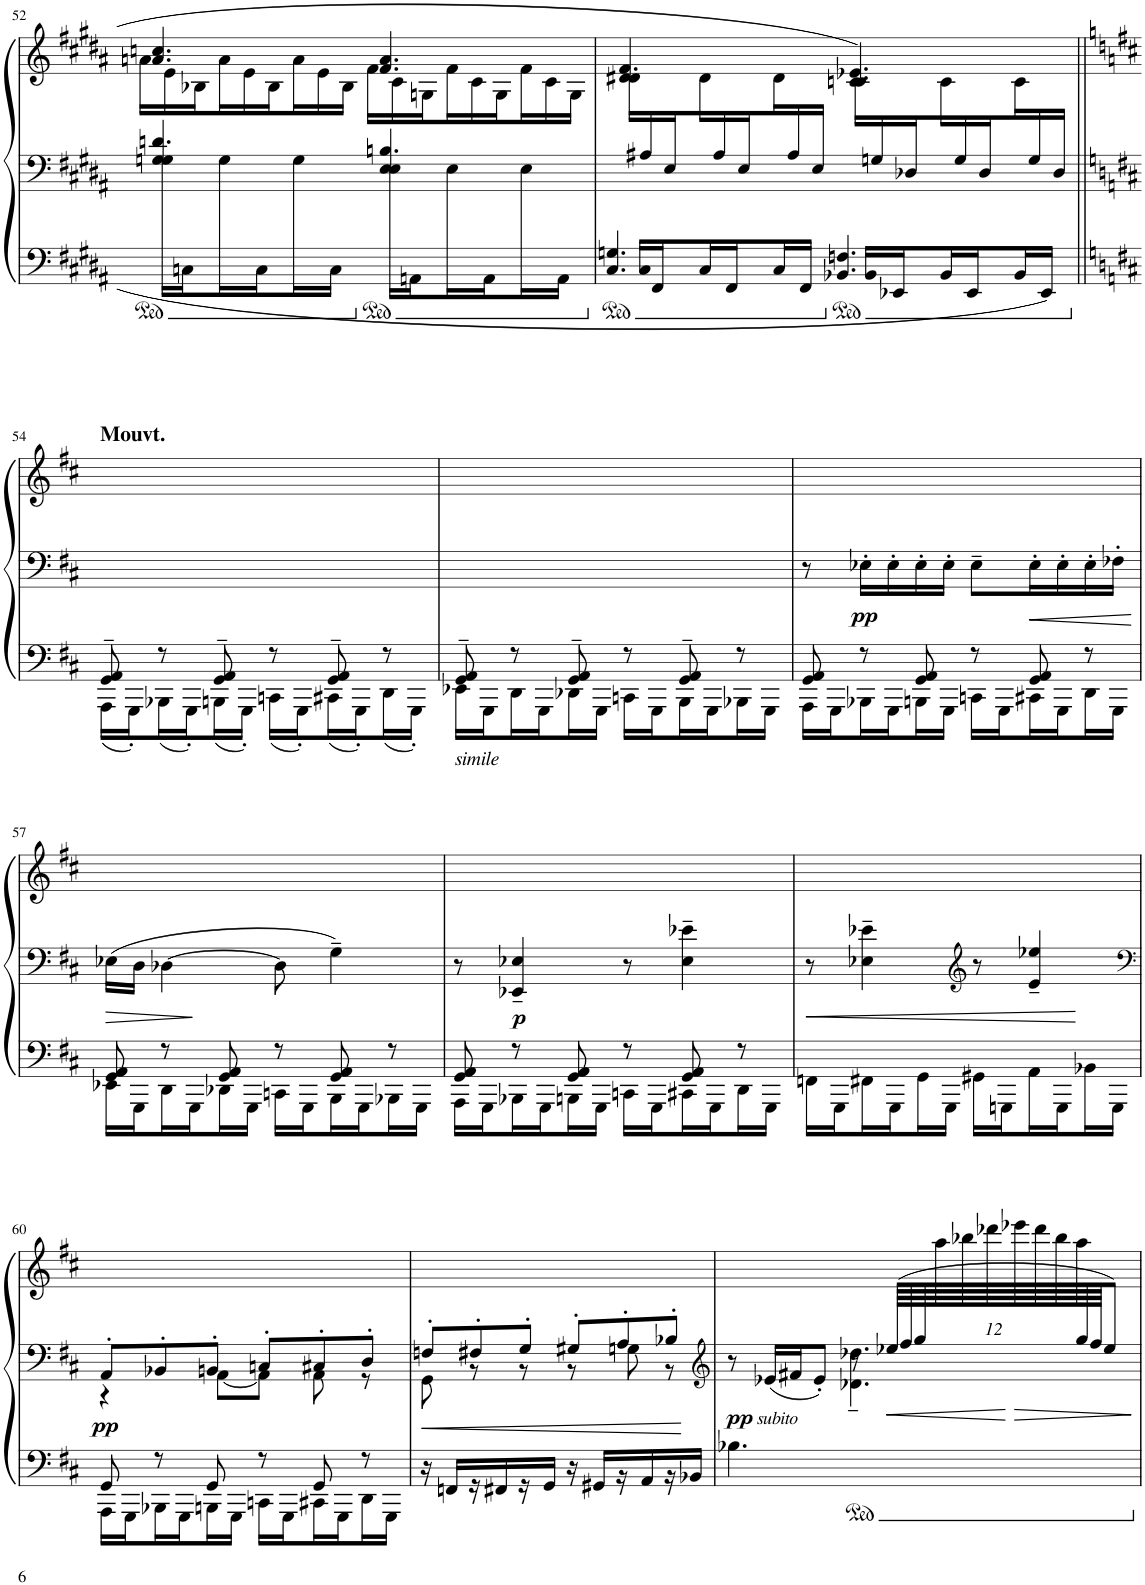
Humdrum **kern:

**kern	**kern	**kern	**dynam
*part1	*part1	*part1	*part1
*staff3	*staff2	*staff1	*staff1/2/3
*I"Grand Piano	*	*	*
*I'Pno.	*	*	*
!!LO:PB:g=z
*clefF4	*clefF4	*clefG2	*
*k[f#c#g#d#a#]	*k[f#c#g#d#a#]	*k[f#c#g#d#a#]	*
*M6/8	*M6/8	*M6/8	*
=52	=52	=52	=52
*	*^	*^	*
*	*	*	*	*Xtuplet	*
16ryy	4.Gn/ 4.dn/	16G\LL	4.an/ 4.ccn/	24a\LL	.
.	.	.	.	24e\	.
16Cn\J	.	16ryy	.	.	.
.	.	.	.	24B-X\	.
16ryy	.	16G\L	.	24a\	.
.	.	.	.	24e\	.
16C\J	.	16ryy	.	.	.
.	.	.	.	24B-\	.
16ryy	.	16G\L	.	24a\	.
.	.	.	.	24e\	.
16C\JJ	.	16ryy	.	.	.
.	.	.	.	24B-\JJ	.
16ryy	4.E/ 4.Bn/	16E\LL	4.f#/ 4.a/	24f#\LL	.
.	.	.	.	24c#\	.
16AAn\J	.	16ryy	.	.	.
.	.	.	.	24Gn\	.
16ryy	.	16E\L	.	24f#\	.
.	.	.	.	24c#\	.
16AA\J	.	16ryy	.	.	.
.	.	.	.	24G\	.
16ryy	.	16E\L	.	24f#\	.
.	.	.	.	24c#\	.
16AA\JJ	.	16ryy	.	.	.
.	.	.	.	24G\JJ	.
*	*v	*v	*	*	*
=53	=53	=53	=53	=53
*^	*	*	*	*
4.C#/ 4.Gn/	16C#/LL	24ryy	4.d#X/ 4.f#/	24d#\LL	.
.	.	24A#X/	.	12ryy	.
.	16FF#/J	.	.	.	.
.	.	24E/	.	.	.
.	16C#/L	24ryy	.	24d#\	.
.	.	24A#/	.	12ryy	.
.	16FF#/J	.	.	.	.
.	.	24E/	.	.	.
.	16C#/L	24ryy	.	24d#\	.
.	.	24A#/	.	12ryy	.
.	16FF#/JJ	.	.	.	.
.	.	24E/JJ	.	.	.
4.BB-X/ 4.Fn/	16BB-/LL	24ryy	4.cn/ 4.e-X/	24c\LL	.
.	.	24Gn/	.	12ryy	.
.	16EE-X/J	.	.	.	.
.	.	24D-X/	.	.	.
.	16BB-/L	24ryy	.	24c\	.
.	.	24G/	.	12ryy	.
.	16EE-/J	.	.	.	.
.	.	24D-/	.	.	.
.	16BB-/L	24ryy	.	24c\	.
.	.	24G/	.	12ryy	.
.	16EE-/JJ	.	.	.	.
.	.	24D-/JJ	.	.	.
*	*	*	*v	*v	*
!!LO:LB:g=z
=54||	=54||	=54||	=54||	=54||
*k[f#c#]	*	*k[f#c#]	*k[f#c#]	*
!	!	!	!LO:TX:a:B:t=Mouvt.	!
16AAA\LL	8GG/~ 8AA/~	2.ryy	2.ryy	.
16GGG'\J	.	.	.	.
16BBB-X\L	8r	.	.	.
16GGG'\J	.	.	.	.
16BBBn\L	8GG/~ 8AA/~	.	.	.
16GGG'\JJ	.	.	.	.
16CCn\LL	8r	.	.	.
16GGG'\J	.	.	.	.
16CC#X\L	8GG/~ 8AA/~	.	.	.
16GGG'\J	.	.	.	.
16DD\L	8r	.	.	.
16GGG'\JJ	.	.	.	.
=55	=55	=55	=55	=55
!LO:TX:b:i:t=simile	!	!	!	!
16EE-X\LL	8GG/~ 8AA/~	2.ryy	2.ryy	.
16GGG'\J	.	.	.	.
16DD\L	8r	.	.	.
16GGG'\J	.	.	.	.
16DD-X\L	8GG/~ 8AA/~	.	.	.
16GGG'\JJ	.	.	.	.
16CCn\LL	8r	.	.	.
16GGG'\J	.	.	.	.
16BBB\L	8GG/~ 8AA/~	.	.	.
16GGG'\J	.	.	.	.
16BBB-X\L	8r	.	.	.
16GGG'\JJ	.	.	.	.
=56	=56	=56	=56	=56
16AAA\LL	8GG/ 8AA/	8r	2.ryy	.
16GGG'\J	.	.	.	.
!	!	!	!	!LO:DY:b=2
16BBB-X\L	8r	16E-X'\LL	.	pp
16GGG'\J	.	16E-'\	.	.
16BBBn\L	8GG/ 8AA/	16E-'\	.	.
16GGG'\JJ	.	16E-'\JJ	.	.
16CCn\LL	8r	8E-~\L	.	.
16GGG'\J	.	.	.	.
16CC#X\L	8GG/ 8AA/	16E-'\L	.	.
16GGG'\J	.	16E-'\	.	.
16DD\L	8r	16E-'\	.	.
16GGG'\JJ	.	16F-X'\JJ	.	.
!!LO:LB:g=z
=57	=57	=57	=57	=57
16EE-X\LL	8GG/ 8AA/	16E-X\LL	2.ryy	.
16GGG'\J	.	16D\JJ	.	.
16DD\L	8r	[4D-X\	.	.
16GGG'\J	.	.	.	.
16DD-X\L	8GG/ 8AA/	.	.	.
16GGG'\JJ	.	.	.	.
16CCn\LL	8r	8D-\]	.	.
16GGG'\J	.	.	.	.
16BBB\L	8GG/ 8AA/	4G~\	.	.
16GGG'\J	.	.	.	.
16BBB-X\L	8r	.	.	.
16GGG'\JJ	.	.	.	.
=58	=58	=58	=58	=58
16AAA\LL	8GG/ 8AA/	8r	2.ryy	.
16GGG'\J	.	.	.	.
!	!	!	!	!LO:DY:b=2
16BBB-X\L	8r	4EE-X/~ 4E-X/~	.	p
16GGG'\J	.	.	.	.
16BBBn\L	8GG/ 8AA/	.	.	.
16GGG'\JJ	.	.	.	.
16CCn\LL	8r	8r	.	.
16GGG'\J	.	.	.	.
16CC#X\L	8GG/ 8AA/	4E-\~ 4e-X\~	.	.
16GGG'\J	.	.	.	.
16DD\L	8r	.	.	.
16GGG'\JJ	.	.	.	.
=59	=59	=59	=59	=59
16FFn\LL	2.ryy	8r	2.ryy	.
16GGG'\J	.	.	.	.
16FF#X\L	.	4E-X\~ 4e-X\~	.	.
16GGG'\J	.	.	.	.
16GG\L	.	.	.	.
16GGG'\JJ	.	.	.	.
*	*	*clefG2	*	*
16GG#X\LL	.	8r	.	.
16GGGn'\J	.	.	.	.
16AA\L	.	4e-/~ 4ee-X/~	.	.
16GGG'\J	.	.	.	.
16BB-X\L	.	.	.	.
16GGG'\JJ	.	.	.	.
!!LO:LB:g=z
=60	=60	=60	=60	=60
*	*	*clefF4	*	*
*	*	*^	*	*
!	!	!	!	!	!LO:DY:b=2
16AAA\LL	8GG/	8AA'/L	4r	2.ryy	pp
16GGG'\J	.	.	.	.	.
16BBB-X\L	8r	8BB-X'/	.	.	.
16GGG'\J	.	.	.	.	.
16BBBn\L	8GG/	8BBn'/J	[8AA\L	.	.
16GGG'\JJ	.	.	.	.	.
16CCn\LL	8r	8Cn'/L	8AA\J]	.	.
16GGG'\J	.	.	.	.	.
16CC#X\L	8GG/	8C#X'/	8AA\	.	.
16GGG'\J	.	.	.	.	.
16DD\L	8r	8D'/J	8r	.	.
16GGG'\JJ	.	.	.	.	.
*v	*v	*	*	*	*
=61	=61	=61	=61	=61
!	!	!	!	!LO:HP:b=3
16r	8Fn'/L	8GG\	2.ryy	<
16FFn/LL	.	.	.	.
16r	8F#X'/	8r	.	.
16FF#X/	.	.	.	.
16r	8G'/J	8r	.	.
16GG/JJ	.	.	.	.
16r	8G#X'/L	8r	.	.
16GG#X/LL	.	.	.	.
16r	8A'/	8Gn\	.	.
16AA/	.	.	.	.
16r	8B-X'/J	8r	.	.
16BB-X/JJ	.	.	.	.
*	*v	*v	*	*
=62	=62	=62	=62
*	*clefG2	*	*
*	*^	*^	*
*	*	*^	*	*	*
!	!	!	!	!	!	!LO:DY:b=2
!	!	!	!	!	!	!LO:DY:n=1:b=2
4.B-X\	8r	4.ryy	4.ryy	2.ryy	32ryy	pp other-dynamics
*	*	*	*	*v	*v	*
.	16e-X/LL	.	.	.	.
.	16f#X/J	.	.	.	.
.	8e-'/J	.	.	.	.
4.ryy	8r	8ryy	4.d-X\~< 4.dd-X\~<	.	.
*	*Xbrackettup	*	*	*	*
.	96ee-X/LLLL	16ryy	.	.	.
.	96ff#/	.	.	.	.
.	96gg/	.	.	.	.
*	*	*	*	*^	*
.	96%7ryy	.	.	.	96aa\	.
.	.	.	.	.	96bb-X\	.
.	.	.	.	.	96ddd-X\	.
.	.	16ryy	.	.	96eee-X\	[
.	.	.	.	.	96ddd-\	.
.	.	.	.	.	96bb-\	.
.	.	.	.	.	96aa\	.
.	96gg/	.	.	.	48%7ryy	.
.	96ff#/JJJ	.	.	.	.	.
.	8ee-/J	8ryy	.	.	.	.
*	*v	*v	*v	*	*	*
*	*	*v	*v	*
=	=	=	=
*-	*-	*-	*-
